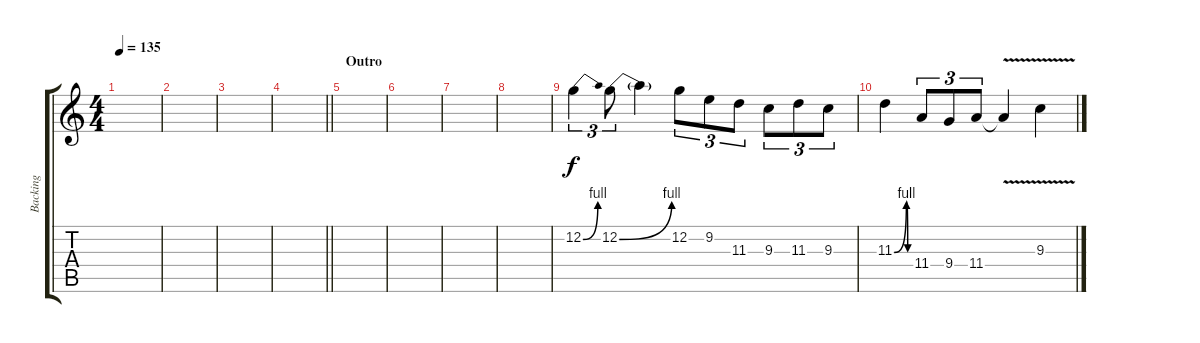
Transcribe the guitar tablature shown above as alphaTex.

\track ("Backing" "Backing") {instrument overdrivenguitar}
\staff {score tabs}
\tuning (C4 G3 Eb3 Bb2 F2 C2) {hide}
\ts (4 4)
\tempo 135
\clef g2
\ks c
|
|
|
\barLineRight lightlight
|
\section ("" "Outro")
|
|
|
|
12.2{be (bend 0 0 60 4)}.4{tu (3 2)} 12.2{be (bend 0 0 60 4)}.8{tu (3 2)} 12.2{t}.4 12.2.8{tu (3 2)} 9.2.8{tu (3 2)} 11.3.8{tu (3 2)} 9.3.8{tu (3 2)} 11.3.8{tu (3 2)} 9.3.8{tu (3 2)} |
11.3{be (custom 0 0 45 4 50 0 60 0)}.4 11.4.8{tu (3 2)} 9.4.8{tu (3 2)} 11.4.8{tu (3 2)} 11.4{v t}.4 9.3{v}.4
